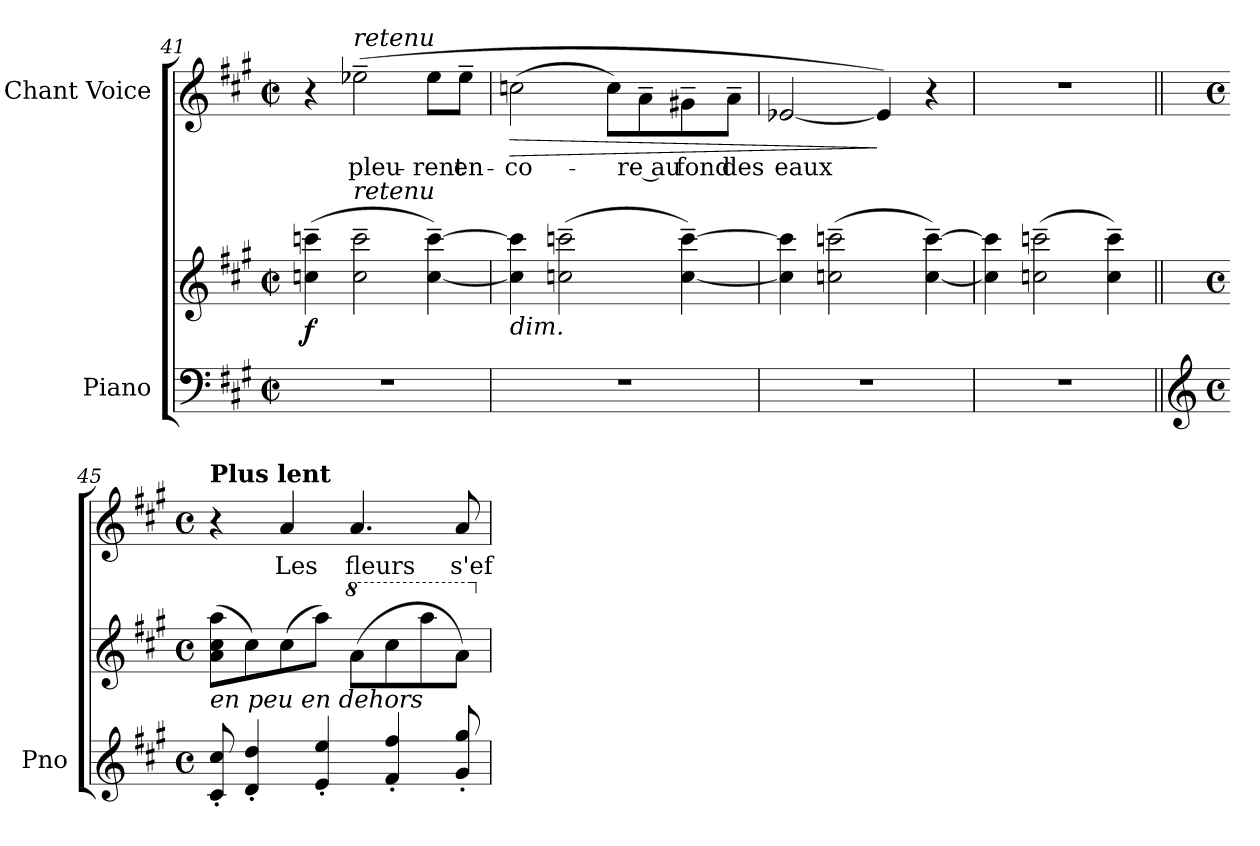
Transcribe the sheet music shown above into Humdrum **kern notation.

**kern	**kern	**dynam	**kern	**text	**dynam
*part2	*part2	*part2	*part1	*part1	*part1
*staff3	*staff2	*staff2/3	*staff1	*staff1	*staff1
*I"Piano	*	*	*I"Chant Voice	*	*
*I'Pno	*	*	*	*	*
*clefF4	*clefG2	*	*clefG2	*	*
*k[f#c#g#]	*k[f#c#g#]	*	*k[f#c#g#]	*	*
*M2/2	*M2/2	*	*M2/2	*	*
*met(c|)	*met(c|)	*	*met(c|)	*	*
=41	=41	=41	=41	=41	=41
!	!	!LO:DY:b	!	!	!
1r	(4ccn\~ 4cccn\~	f	4r	.	.
!	!	!	!LO:TX:i:t=retenu	!	!
!	!LO:TX:i:t=retenu	!	!	!	!
.	2cc\~ 2ccc\~	.	(2ee-X~\	pleu-	.
.	[4cc\~ [4ccc\~)	.	8ee-\L	-rent	.
.	.	.	8ee-~\J	en-	.
=42	=42	=42	=42	=42	=42
!	!LO:TX:b:i:t=dim.	!	!	!	!
!	!	!	!	!	!LO:HP:b
1r	4cc\] 4ccc\]	.	(2ccn\	-co-	>
.	(2ccn\~ 2cccn\~	.	.	.	.
.	.	.	8cc\L)	.	.
.	.	.	8a~>\	re au	.
.	[4cc\~ [4ccc\~)	.	8g#X~>\	fond	.
.	.	.	8a~>\J	des	.
=43	=43	=43	=43	=43	=43
1r	4ccn\] 4cccn\]	.	[2e-X/	eaux	.
.	(2cc\~ 2ccc\~	.	.	.	.
.	.	.	4e-/])	.	]
.	[4cc\~ [4ccc\~)	.	4r	.	.
=44	=44	=44	=44	=44	=44
1r	4ccn\] 4cccn\]	.	1r	.	.
.	(2cc\~ 2ccc\~	.	.	.	.
.	4cc\~ 4ccc\~)	.	.	.	.
=45||	=45||	=45||	=45||	=45||	=45||
*clefG2	*	*	*	*	*
*M4/4	*M4/4	*	*M4/4	*	*
*met(c)	*met(c)	*	*met(c)	*	*
!	!	!	!LO:TX:a:B:t=Plus lent	!	!
!LO:TX:i:t=en peu en dehors	!	!	!	!	!
!	!	!LO:DY:b=2	!	!	!
!	!	!LO:DY:n=1:b=2	!	!	!
8c#/' 8cc#/'	(8a\ 8cc#\ 8aa\L	pp other-dynamics	4r	.	.
4d/' 4dd/'	8cc#\)	.	.	.	.
!	!	!	!	!	!LO:DY:a
!	!	!	!	!	!LO:DY:n=1:a
.	(8cc#\	.	4a/	Les	pp other-dynamics
4e/' 4ee/'	8aa\J)	.	.	.	.
*	*8va	*	*	*	*
.	(8aa\L	.	4.a/	fleurs	.
4f#/' 4ff#/'	8ccc#\	.	.	.	.
.	8aaa\	.	.	.	.
8g#/' 8gg#/'	8aa\J)	.	8a/	s'ef-	.
*	*X8va	*	*	*	*
=	=	=	=	=	=
*-	*-	*-	*-	*-	*-
